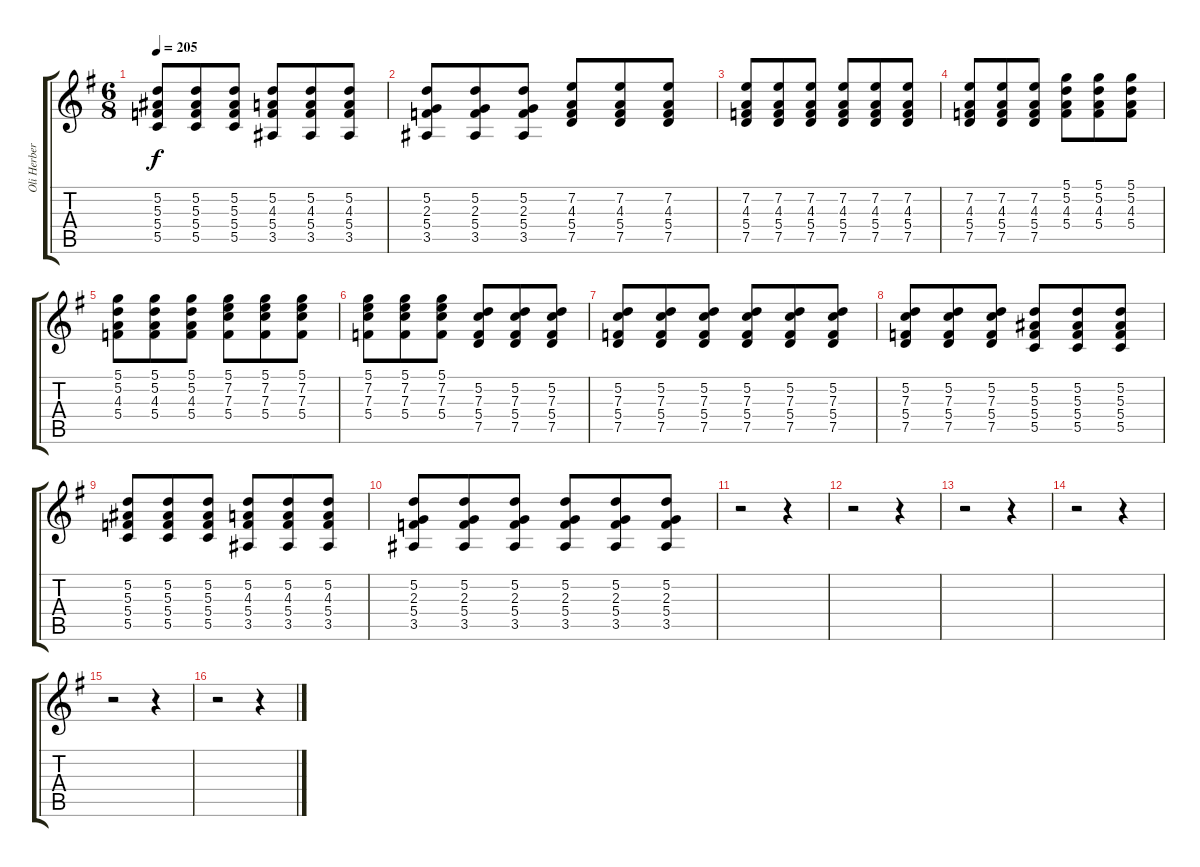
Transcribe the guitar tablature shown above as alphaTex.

\track ("Oli Herbert" "Oli Herber") {instrument electricguitarclean}
\staff {score tabs}
\tuning (D4 A3 F3 C3 G2 D2) {hide}
\ts (6 8)
\tempo 205
\clef g2
\ks g
(5.2 5.3 5.4 5.5).8{dy f} (5.2 5.3 5.4 5.5).8 (5.2 5.3 5.4 5.5).8 (5.2 4.3 5.4 3.5).8 (5.2 4.3 5.4 3.5).8 (5.2 4.3 5.4 3.5).8 |
(5.2 2.3 5.4 3.5).8 (5.2 2.3 5.4 3.5).8 (5.2 2.3 5.4 3.5).8 (7.2 4.3 5.4 7.5).8 (7.2 4.3 5.4 7.5).8 (7.2 4.3 5.4 7.5).8 |
(7.2 4.3 5.4 7.5).8 (7.2 4.3 5.4 7.5).8 (7.2 4.3 5.4 7.5).8 (7.2 4.3 5.4 7.5).8 (7.2 4.3 5.4 7.5).8 (7.2 4.3 5.4 7.5).8 |
(7.2 4.3 5.4 7.5).8 (7.2 4.3 5.4 7.5).8 (7.2 4.3 5.4 7.5).8 (5.1 5.2 4.3 5.4).8 (5.1 5.2 4.3 5.4).8 (5.1 5.2 4.3 5.4).8 |
(5.1 5.2 4.3 5.4).8 (5.1 5.2 4.3 5.4).8 (5.1 5.2 4.3 5.4).8 (5.1 7.2 7.3 5.4).8 (5.1 7.2 7.3 5.4).8 (5.1 7.2 7.3 5.4).8 |
(5.1 7.2 7.3 5.4).8 (5.1 7.2 7.3 5.4).8 (5.1 7.2 7.3 5.4).8 (5.2 7.3 5.4 7.5).8 (5.2 7.3 5.4 7.5).8 (5.2 7.3 5.4 7.5).8 |
(5.2 7.3 5.4 7.5).8 (5.2 7.3 5.4 7.5).8 (5.2 7.3 5.4 7.5).8 (5.2 7.3 5.4 7.5).8 (5.2 7.3 5.4 7.5).8 (5.2 7.3 5.4 7.5).8 |
(5.2 7.3 5.4 7.5).8 (5.2 7.3 5.4 7.5).8 (5.2 7.3 5.4 7.5).8 (5.2 5.3 5.4 5.5).8 (5.2 5.3 5.4 5.5).8 (5.2 5.3 5.4 5.5).8 |
(5.2 5.3 5.4 5.5).8 (5.2 5.3 5.4 5.5).8 (5.2 5.3 5.4 5.5).8 (5.2 4.3 5.4 3.5).8 (5.2 4.3 5.4 3.5).8 (5.2 4.3 5.4 3.5).8 |
(5.2 2.3 5.4 3.5).8 (5.2 2.3 5.4 3.5).8 (5.2 2.3 5.4 3.5).8 (5.2 2.3 5.4 3.5).8 (5.2 2.3 5.4 3.5).8 (5.2 2.3 5.4 3.5).8 |
r.2 r.4 |
r.2 r.4 |
r.2 r.4 |
r.2 r.4 |
r.2 r.4 |
r.2 r.4
